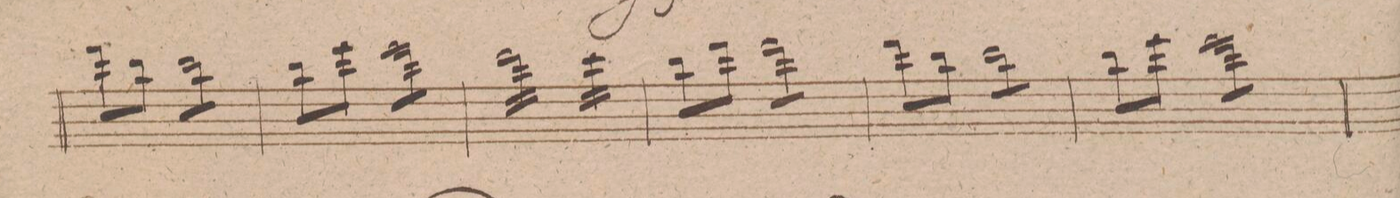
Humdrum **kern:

**kern	**dynam
*I"Violino 1mo	*
*clefG2	*
*k[f#c#g#d#]	*
*M3/4	*
8ddd#L	.
8bbJ	.
*tremolo	*
8bbL	.
8bb	.
8bb	.
8bbJ	.
*Xtremolo	*
=56	=56
8bbL	.
8eeeJ	.
*tremolo	*
8eeeL	.
8eee	.
8eee	.
8eeeJ	.
=57	=57
16ddd#LL	.
16ddd#	.
16ddd#	.
16ddd#	.
16ddd#	.
16ddd#	.
16ddd#	.
16ddd#JJ	.
16ccc#LL	.
16ccc#	.
16ccc#	.
16ccc#JJ	.
*Xtremolo	*
=58	=58
8bbL	.
8ddd#J	.
*tremolo	*
8ddd#L	.
8ddd#	.
8ddd#	.
8ddd#J	.
*Xtremolo	*
=59	=59
8ddd#L	.
8bbJ	.
*tremolo	*
8bbL	.
8bb	.
8bb	.
8bbJ	.
*Xtremolo	*
=60	=60
8bbL	.
8eeeJ	.
*tremolo	*
8eeeL	.
8eee	.
8eee	.
8eeeJ	.
=61	=61
*-	*-
